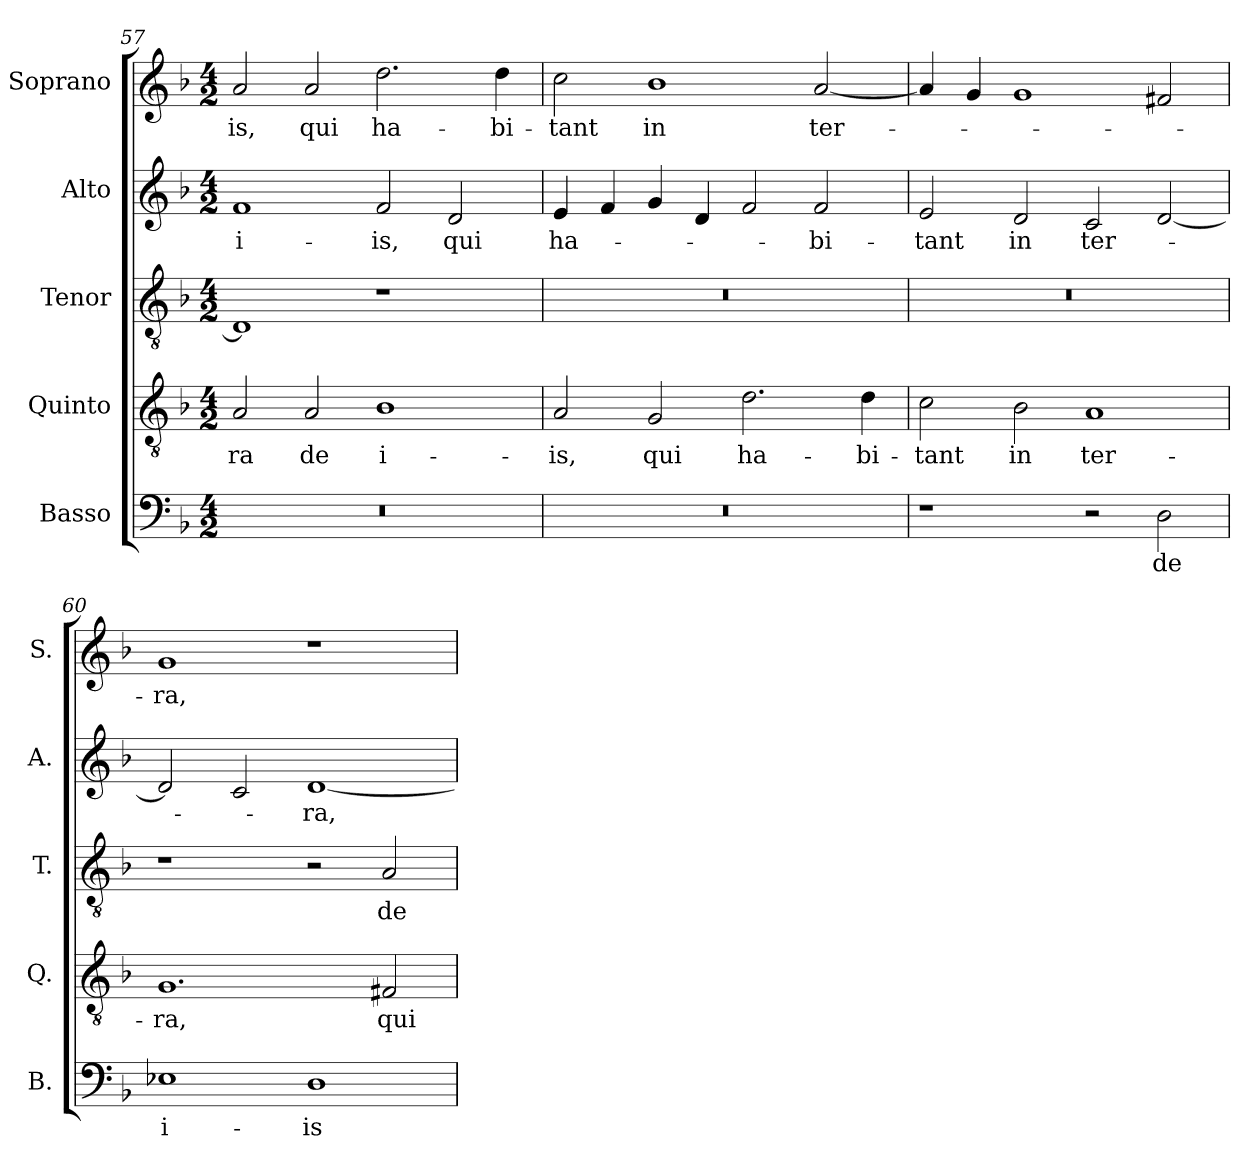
**kern	**text	**kern	**text	**kern	**text	**kern	**text	**kern	**text
*part5	*part5	*part4	*part4	*part3	*part3	*part2	*part2	*part1	*part1
*staff5	*staff5	*staff4	*staff4	*staff3	*staff3	*staff2	*staff2	*staff1	*staff1
*I"Basso	*	*I"Quinto	*	*I"Tenor	*	*I"Alto	*	*I"Soprano	*
*I'B.	*	*I'Q.	*	*I'T.	*	*I'A.	*	*I'S.	*
*clefF4	*	*clefGv2	*	*clefGv2	*	*clefG2	*	*clefG2	*
*	*	*ITrd7c12	*	*ITrd7c12	*	*	*	*	*
*k[b-]	*	*k[b-]	*	*k[b-]	*	*k[b-]	*	*k[b-]	*
*F:	*	*F:	*	*F:	*	*F:	*	*F:	*
*M4/2	*	*M4/2	*	*M4/2	*	*M4/2	*	*M4/2	*
=57	=57	=57	=57	=57	=57	=57	=57	=57	=57
!LO:N:vis=1	!	!	!	!	!	!	!	!	!
!	!	!	!LO:LY:b:color=#000000	!	!	!	!	!	!
!	!	!	!	!	!	!	!LO:LY:b:color=#000000	!	!
!	!	!	!	!	!	!	!	!	!LO:LY:b:color=#000000
0r	.	2AAi/	-ra	1DDi]	.	1fi	i-	2ai/	-is,
!	!	!	!LO:LY:b:color=#000000	!	!	!	!	!	!
!	!	!	!	!	!	!	!	!	!LO:LY:b:color=#000000
.	.	2AAi/	de	.	.	.	.	2ai/	qui
!	!	!	!LO:LY:b:color=#000000	!	!	!	!	!	!
!	!	!	!	!	!	!	!LO:LY:b:color=#000000	!	!
!	!	!	!	!	!	!	!	!	!LO:LY:b:color=#000000
.	.	1BB-i	i-	1r	.	2fi/	-is,	2.ddi\	ha-
!	!	!	!	!	!	!	!LO:LY:b:color=#000000	!	!
.	.	.	.	.	.	2di/	qui	.	.
!	!	!	!	!	!	!	!	!	!LO:LY:b:color=#000000
.	.	.	.	.	.	.	.	4ddi\	-bi-
=58	=58	=58	=58	=58	=58	=58	=58	=58	=58
!LO:N:vis=1	!	!	!	!	!	!	!	!	!
!	!	!	!LO:LY:b:color=#000000	!LO:N:vis=1	!	!	!	!	!
!	!	!	!	!	!	!	!LO:LY:b:color=#000000	!	!
!	!	!	!	!	!	!	!	!	!LO:LY:b:color=#000000
0r	.	2AAi/	-is,	0r	.	4ei/	ha-	2cci\	-tant
.	.	.	.	.	.	4fi/	.	.	.
!	!	!	!LO:LY:b:color=#000000	!	!	!	!	!	!
!	!	!	!	!	!	!	!	!	!LO:LY:b:color=#000000
.	.	2GGi/	qui	.	.	4gi/	.	1b-i	in
.	.	.	.	.	.	4di/	.	.	.
!	!	!	!LO:LY:b:color=#000000	!	!	!	!	!	!
.	.	2.Di\	ha-	.	.	2fi/	.	.	.
!	!	!	!	!	!	!	!LO:LY:b:color=#000000	!	!
!	!	!	!	!	!	!	!	!	!LO:LY:b:color=#000000
.	.	.	.	.	.	2fi/	-bi-	[2ai/	ter-
!	!	!	!LO:LY:b:color=#000000	!	!	!	!	!	!
.	.	4Di\	-bi-	.	.	.	.	.	.
=59	=59	=59	=59	=59	=59	=59	=59	=59	=59
!	!	!	!LO:LY:b:color=#000000	!LO:N:vis=1	!	!	!	!	!
!	!	!	!	!	!	!	!LO:LY:b:color=#000000	!	!
1r	.	2Ci\	-tant	0r	.	2ei/	-tant	4ai/]	.
.	.	.	.	.	.	.	.	4gi/	.
!	!	!	!LO:LY:b:color=#000000	!	!	!	!	!	!
!	!	!	!	!	!	!	!LO:LY:b:color=#000000	!	!
.	.	2BB-i\	in	.	.	2di/	in	1gi	.
!	!	!	!LO:LY:b:color=#000000	!	!	!	!	!	!
!	!	!	!	!	!	!	!LO:LY:b:color=#000000	!	!
2r	.	1AAi	ter-	.	.	2ci/	ter-	.	.
!	!LO:LY:b:color=#000000	!	!	!	!	!	!	!	!
2Di\	de	.	.	.	.	[2di/	.	2f#Xi/	.
=60	=60	=60	=60	=60	=60	=60	=60	=60	=60
!	!LO:LY:b:color=#000000	!	!	!	!	!	!	!	!
!	!	!	!LO:LY:b:color=#000000	!	!	!	!	!	!
!	!	!	!	!	!	!	!	!	!LO:LY:b:color=#000000
1E-Xi	i-	1.GGi	-ra,	1r	.	2di/]	.	1gi	-ra,
.	.	.	.	.	.	2ci/	.	.	.
!	!LO:LY:b:color=#000000	!	!	!	!	!	!	!	!
!	!	!	!	!	!	!	!LO:LY:b:color=#000000	!	!
1Di	-is	.	.	2r	.	[1di	-ra,	1r	.
!	!	!	!LO:LY:b:color=#000000	!	!	!	!	!	!
!	!	!	!	!	!LO:LY:b:color=#000000	!	!	!	!
.	.	2FF#Xi/	qui	2AAi/	de	.	.	.	.
=	=	=	=	=	=	=	=	=	=
*-	*-	*-	*-	*-	*-	*-	*-	*-	*-
